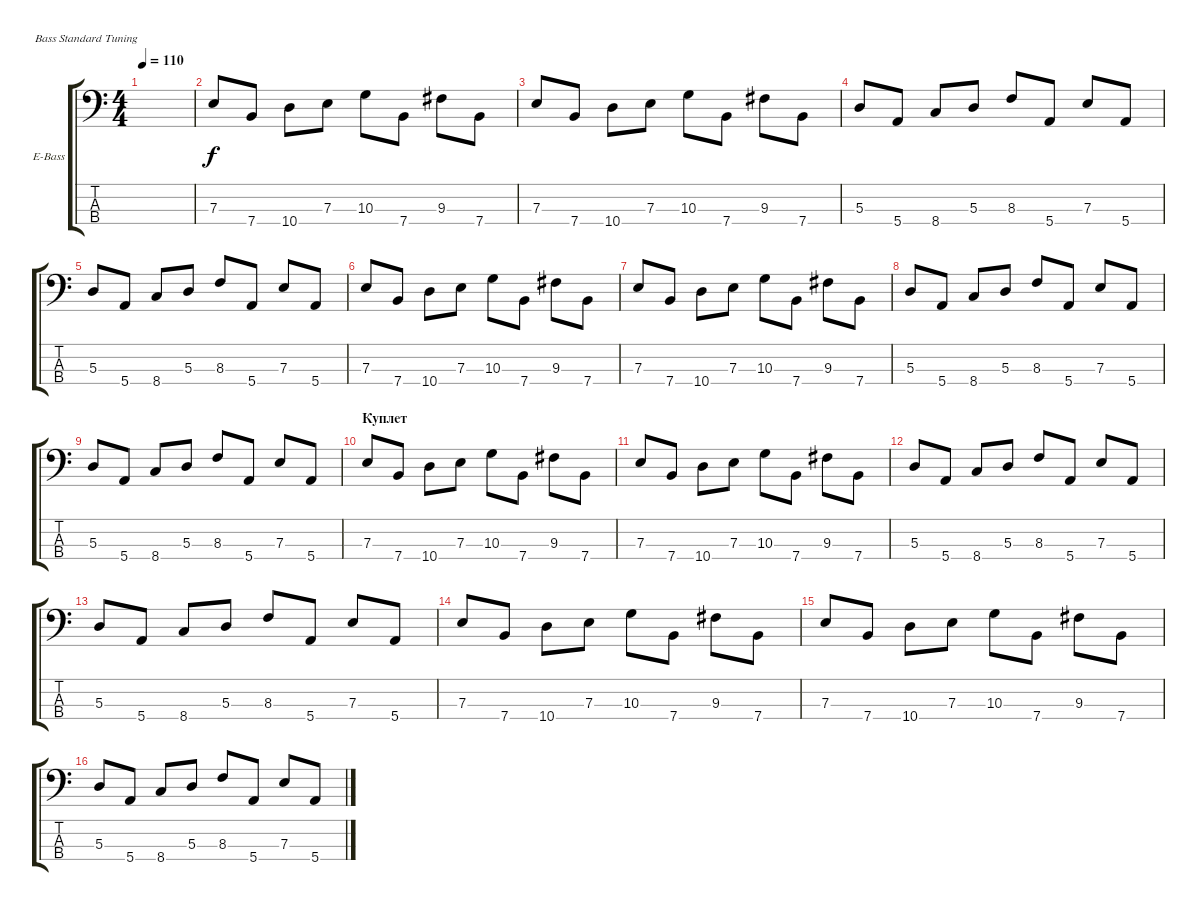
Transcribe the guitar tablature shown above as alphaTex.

\defaultSystemsLayout 4
\bracketExtendMode groupsimilarinstruments
\firstSystemTrackNameOrientation horizontal
\otherSystemsTrackNameOrientation horizontal
\track ("С. Вырвич" "E-Bass") {instrument electricbassfinger}
\staff {score tabs}
\tuning (G2 D2 A1 E1)
\ts (4 4)
\tempo 110
\clef f4
\scale
0.487395
\ks c
|
\scale
0.256303 7.3.8 7.4.8 10.4.8 7.3.8 10.3.8 7.4.8 9.3.8 7.4.8 |
\scale
0.256303 7.3.8 7.4.8 10.4.8 7.3.8 10.3.8 7.4.8 9.3.8 7.4.8 |
5.3.8 5.4.8 8.4.8 5.3.8 8.3.8 5.4.8 7.3.8 5.4.8 |
5.3.8 5.4.8 8.4.8 5.3.8 8.3.8 5.4.8 7.3.8 5.4.8 |
7.3.8 7.4.8 10.4.8 7.3.8 10.3.8 7.4.8 9.3.8 7.4.8 |
7.3.8 7.4.8 10.4.8 7.3.8 10.3.8 7.4.8 9.3.8 7.4.8 |
5.3.8 5.4.8 8.4.8 5.3.8 8.3.8 5.4.8 7.3.8 5.4.8 |
5.3.8 5.4.8 8.4.8 5.3.8 8.3.8 5.4.8 7.3.8 5.4.8 |
\section ("" "Куплет")
7.3.8 7.4.8 10.4.8 7.3.8 10.3.8 7.4.8 9.3.8 7.4.8 |
7.3.8 7.4.8 10.4.8 7.3.8 10.3.8 7.4.8 9.3.8 7.4.8 |
5.3.8 5.4.8 8.4.8 5.3.8 8.3.8 5.4.8 7.3.8 5.4.8 |
5.3.8 5.4.8 8.4.8 5.3.8 8.3.8 5.4.8 7.3.8 5.4.8 |
7.3.8 7.4.8 10.4.8 7.3.8 10.3.8 7.4.8 9.3.8 7.4.8 |
7.3.8 7.4.8 10.4.8 7.3.8 10.3.8 7.4.8 9.3.8 7.4.8 |
5.3.8 5.4.8 8.4.8 5.3.8 8.3.8 5.4.8 7.3.8 5.4.8
